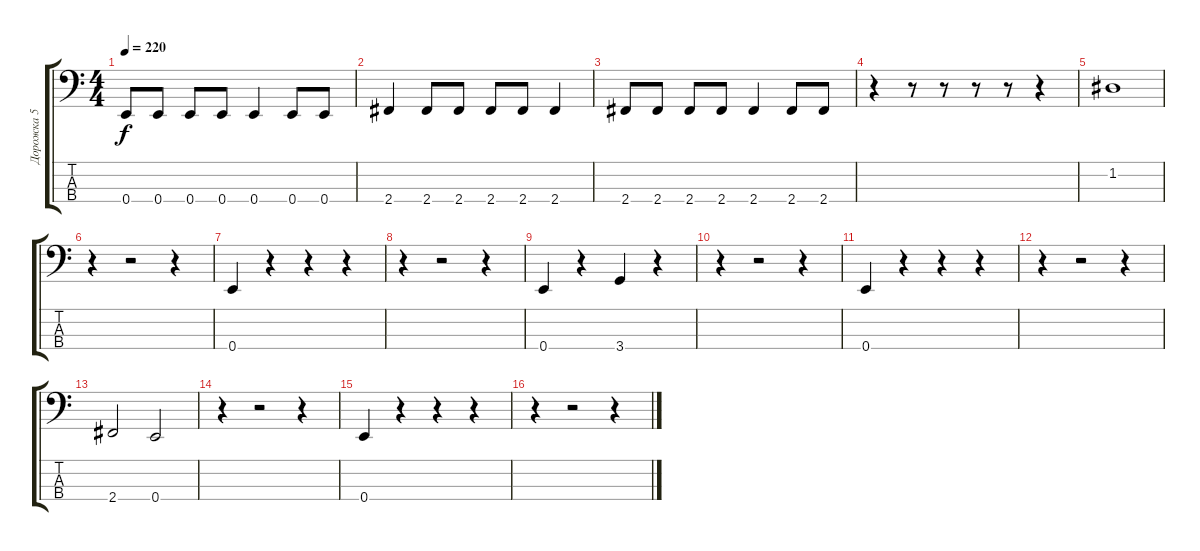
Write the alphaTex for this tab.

\track ("Дорожка 5" "Дорожка 5") {instrument electricbassfinger}
\staff {score tabs}
\tuning (G2 D2 A1 E1) {hide}
\ts (4 4)
\tempo 220
\clef f4
\ks c
0.4.8{dy f} 0.4.8 0.4.8 0.4.8 0.4.4 0.4.8 0.4.8 |
2.4.4 2.4.8 2.4.8 2.4.8 2.4.8 2.4.4 |
2.4.8 2.4.8 2.4.8 2.4.8 2.4.4 2.4.8 2.4.8 |
r.4 r.8 r.8 r.8 r.8 r.4 |
1.2.1 |
r.4 r.2 r.4 |
0.4.4 r.4 r.4 r.4 |
r.4 r.2 r.4 |
0.4.4 r.4 3.4.4 r.4 |
r.4 r.2 r.4 |
0.4.4 r.4 r.4 r.4 |
r.4 r.2 r.4 |
2.4.2 0.4.2 |
r.4 r.2 r.4 |
0.4.4 r.4 r.4 r.4 |
r.4 r.2 r.4
